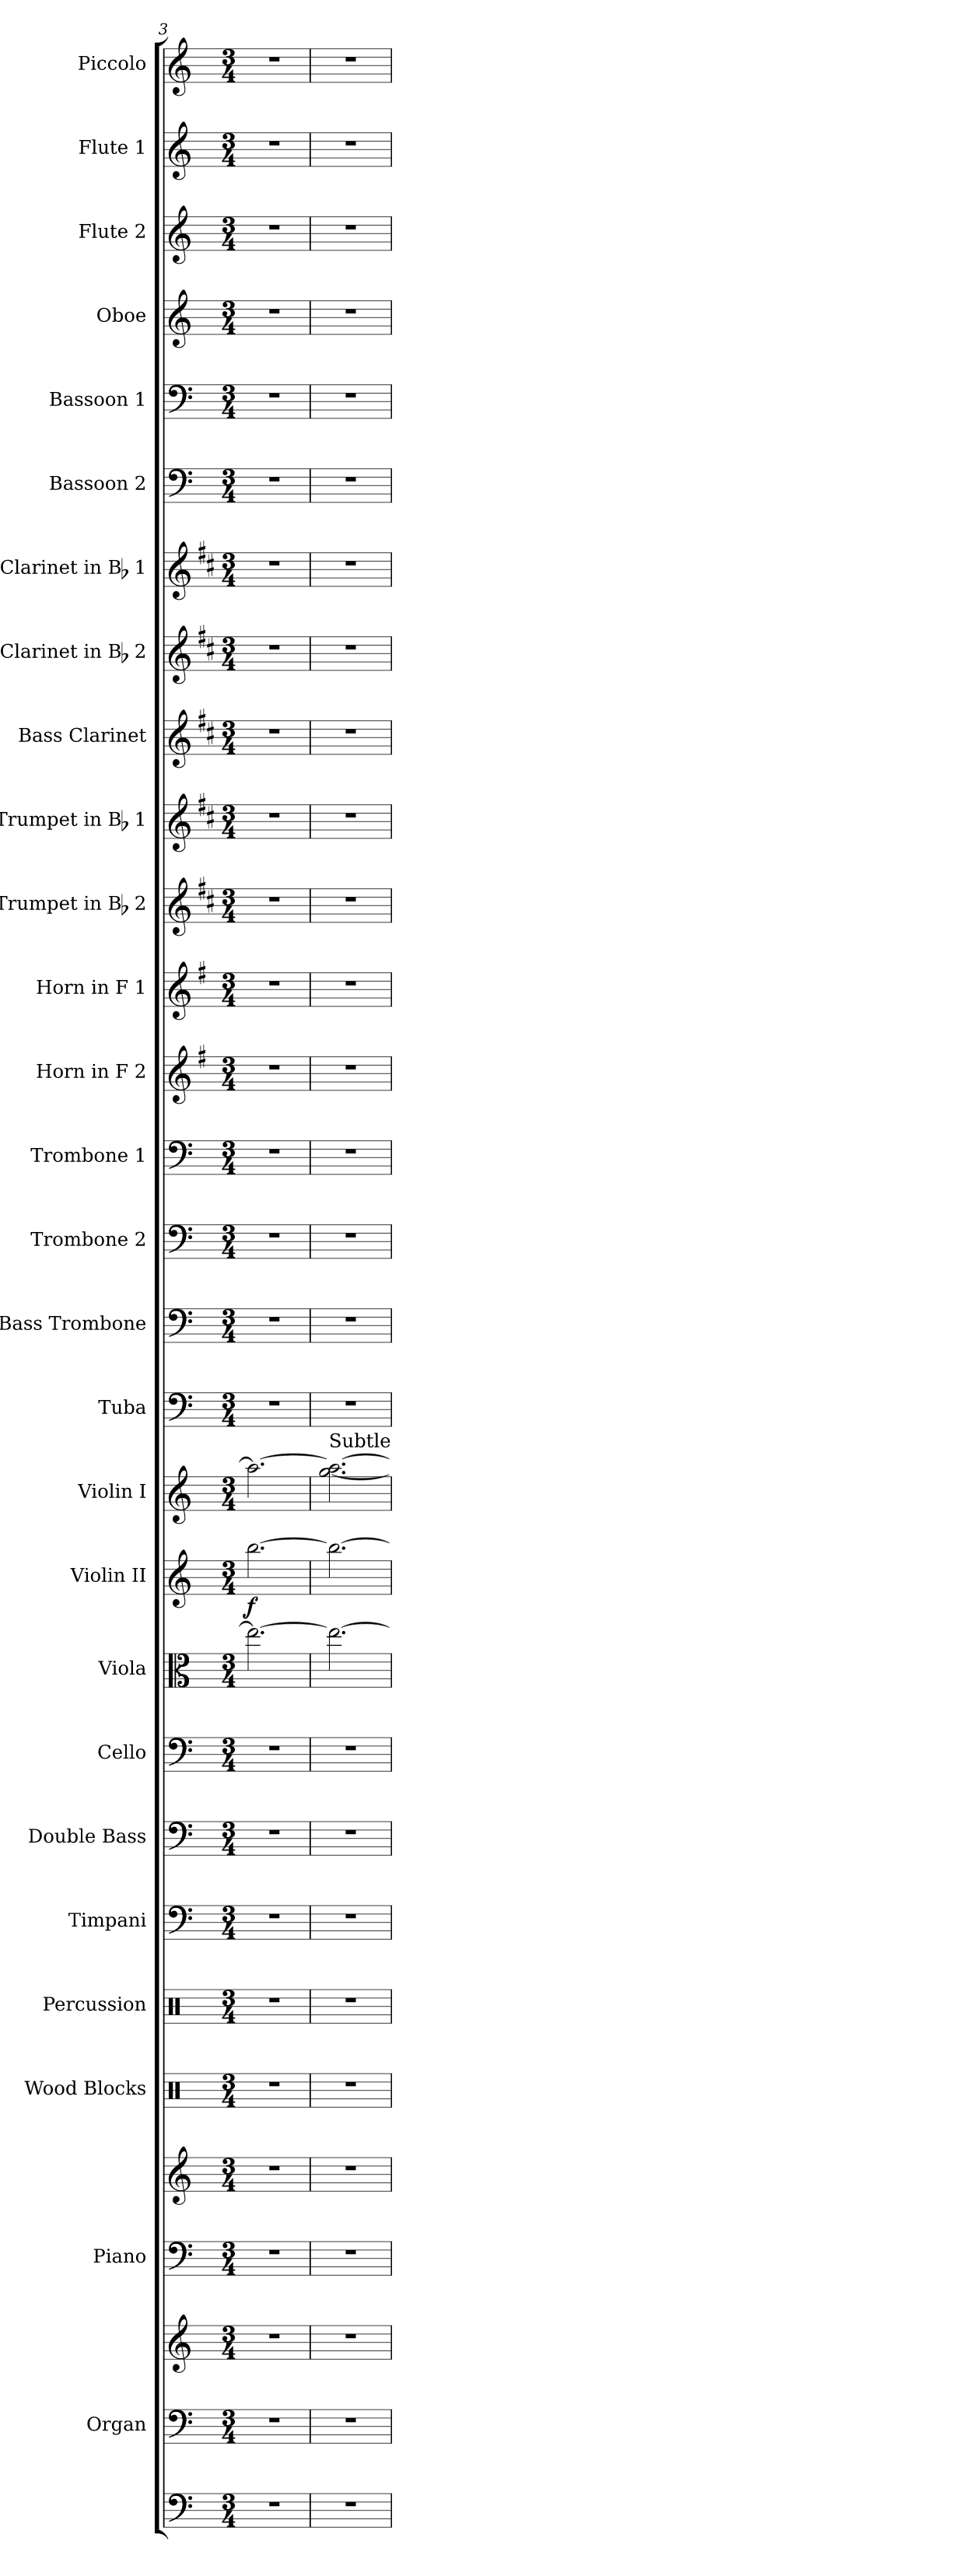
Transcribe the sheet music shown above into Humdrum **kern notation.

**kern	**kern	**kern	**kern	**kern	**kern	**kern	**kern	**kern	**kern	**kern	**kern	**dynam	**kern	**kern	**kern	**kern	**kern	**kern	**kern	**kern	**kern	**kern	**kern	**kern	**kern	**kern	**kern	**kern	**kern	**kern
*part28	*part27	*part27	*part26	*part26	*part25	*part24	*part23	*part22	*part21	*part20	*part19	*part19	*part18	*part17	*part16	*part15	*part14	*part13	*part12	*part11	*part10	*part9	*part8	*part7	*part6	*part5	*part4	*part3	*part2	*part1
*staff30	*staff29	*staff28	*staff27	*staff26	*staff25	*staff24	*staff23	*staff22	*staff21	*staff20	*staff19	*staff19	*staff18	*staff17	*staff16	*staff15	*staff14	*staff13	*staff12	*staff11	*staff10	*staff9	*staff8	*staff7	*staff6	*staff5	*staff4	*staff3	*staff2	*staff1
*	*I"Organ	*	*I"Piano	*	*I"Wood Blocks	*I"Percussion	*I"Timpani	*I"Double Bass	*I"Cello	*I"Viola	*I"Violin II	*	*I"Violin I	*I"Tuba	*I"Bass Trombone	*I"Trombone 2	*I"Trombone 1	*I"Horn in F 2	*I"Horn in F 1	*I"Trumpet in Bb 2	*I"Trumpet in Bb 1	*I"Bass Clarinet	*I"Clarinet in Bb 2	*I"Clarinet in Bb 1	*I"Bassoon 2	*I"Bassoon 1	*I"Oboe	*I"Flute 2	*I"Flute 1	*I"Piccolo
*	*I'Org.	*	*I'Pno.	*	*I'W. Bl.	*I'Perc.	*I'Timp.	*I'D.B.	*	*I'Vla.	*I'Vln. II	*	*I'Vln. I	*I'Tuba	*I'B. Tbn.	*I'Tbn. 2	*I'Tbn. 1	*I'Hn. 2	*I'Hn. 1	*	*	*I'B. Cl.	*	*	*I'Bsn. 2	*I'Bsn. 1	*I'Ob.	*I'Fl. 2	*I'Fl. 1	*I'Picc.
*clefF4	*clefF4	*clefG2	*clefF4	*clefG2	*clefX	*clefX	*clefF4	*clefF4	*clefF4	*clefC3	*clefG2	*	*clefG2	*clefF4	*clefF4	*clefF4	*clefF4	*clefG2	*clefG2	*clefG2	*clefG2	*clefG2	*clefG2	*clefG2	*clefF4	*clefF4	*clefG2	*clefG2	*clefG2	*clefG2
*	*	*	*	*	*	*	*	*ITrd7c12	*	*	*	*	*	*	*	*	*	*ITrd4c7	*ITrd4c7	*ITrd1c2	*ITrd1c2	*ITrd1c2	*ITrd1c2	*ITrd1c2	*	*	*	*	*	*ITrd-7c-12
*k[]	*k[]	*k[]	*k[]	*k[]	*k[]	*k[]	*k[]	*k[]	*k[]	*k[]	*k[]	*	*k[]	*k[]	*k[]	*k[]	*k[]	*k[]	*k[]	*k[]	*k[]	*k[]	*k[]	*k[]	*k[]	*k[]	*k[]	*k[]	*k[]	*k[]
*M3/4	*M3/4	*M3/4	*M3/4	*M3/4	*M3/4	*M3/4	*M3/4	*M3/4	*M3/4	*M3/4	*M3/4	*	*M3/4	*M3/4	*M3/4	*M3/4	*M3/4	*M3/4	*M3/4	*M3/4	*M3/4	*M3/4	*M3/4	*M3/4	*M3/4	*M3/4	*M3/4	*M3/4	*M3/4	*M3/4
=3	=3	=3	=3	=3	=3	=3	=3	=3	=3	=3	=3	=3	=3	=3	=3	=3	=3	=3	=3	=3	=3	=3	=3	=3	=3	=3	=3	=3	=3	=3
!	!	!	!	!	!	!	!	!	!	!	!	!LO:DY:b	!	!	!	!	!	!	!	!	!	!	!	!	!	!	!	!	!	!
2.r	2.r	2.r	2.r	2.r	2.r	2.r	2.r	2.r	2.r	2.ee\_	[2.bb\	f	2.aa\_	2.r	2.r	2.r	2.r	2.r	2.r	2.r	2.r	2.r	2.r	2.r	2.r	2.r	2.r	2.r	2.r	2.r
=4	=4	=4	=4	=4	=4	=4	=4	=4	=4	=4	=4	=4	=4	=4	=4	=4	=4	=4	=4	=4	=4	=4	=4	=4	=4	=4	=4	=4	=4	=4
!	!	!	!	!	!	!	!	!	!	!	!	!	!LO:TX:a:t=Subtle	!	!	!	!	!	!	!	!	!	!	!	!	!	!	!	!	!
2.r	2.r	2.r	2.r	2.r	2.r	2.r	2.r	2.r	2.r	2.ee\_	2.bb\_	.	[2.gg\ 2.aa\_	2.r	2.r	2.r	2.r	2.r	2.r	2.r	2.r	2.r	2.r	2.r	2.r	2.r	2.r	2.r	2.r	2.r
=	=	=	=	=	=	=	=	=	=	=	=	=	=	=	=	=	=	=	=	=	=	=	=	=	=	=	=	=	=	=
*-	*-	*-	*-	*-	*-	*-	*-	*-	*-	*-	*-	*-	*-	*-	*-	*-	*-	*-	*-	*-	*-	*-	*-	*-	*-	*-	*-	*-	*-	*-
